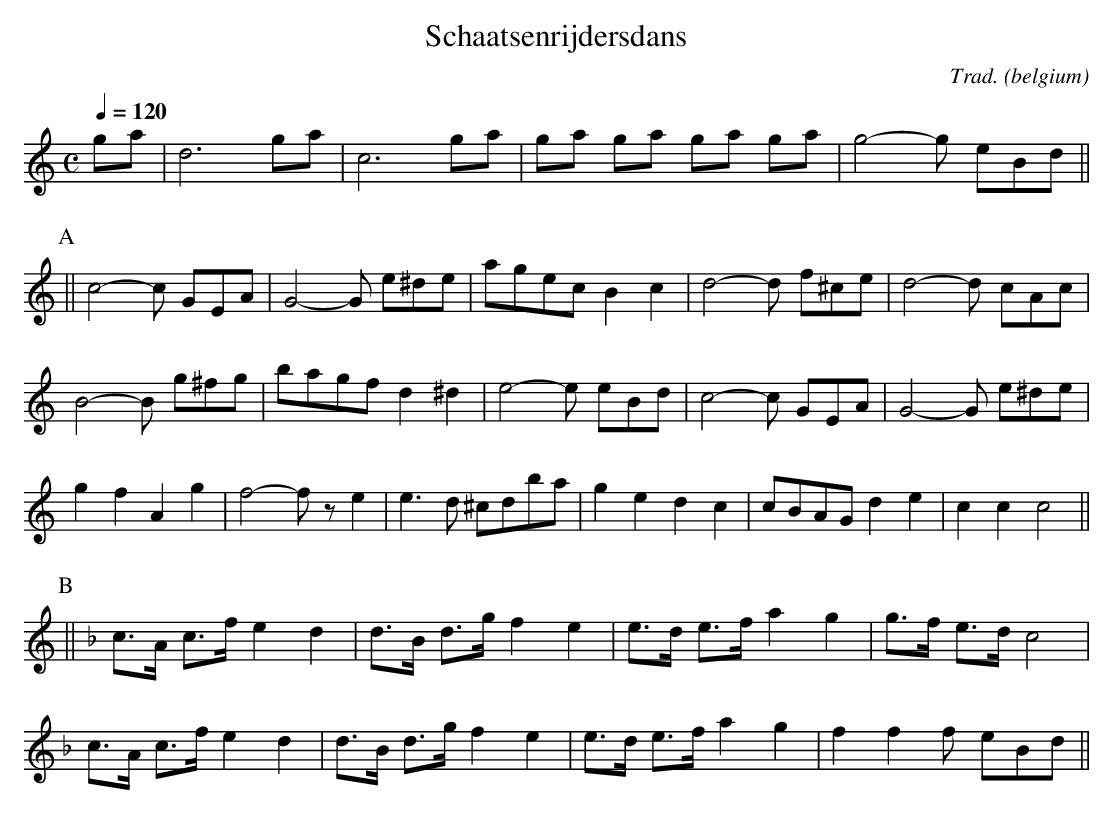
X:1
T: Schaatsenrijdersdans
O:belgium
C: Trad.
L: 1/8
Q: 1/4=120
M:C
K:C
ga | d6 ga | c6 ga | ga ga ga ga | g4-g eBd ||
P: A
|| c4-c GEA | G4-G e^de | agec B2 c2 | d4-d f^ce | d4-d cAc |
B4-B g^fg | bagf d2 ^d2 | e4-e eBd | c4-c GEA | G4-G e^de |
g2 f2 A2 g2 | f4-f z e2 | e3 d ^cdba | g2 e2 d2 c2 | cBAG d2 e2 | c2 c2 c4 ||
P: B
K:F
|| c>A c>f e2 d2 | d>B d>g f2 e2 | e>d e>f a2 g2 | g>f e>d c4 |
c>A c>f e2 d2 | d>B d>g f2 e2 | e>d e>f a2 g2 | f2 f2 f eBd ||
